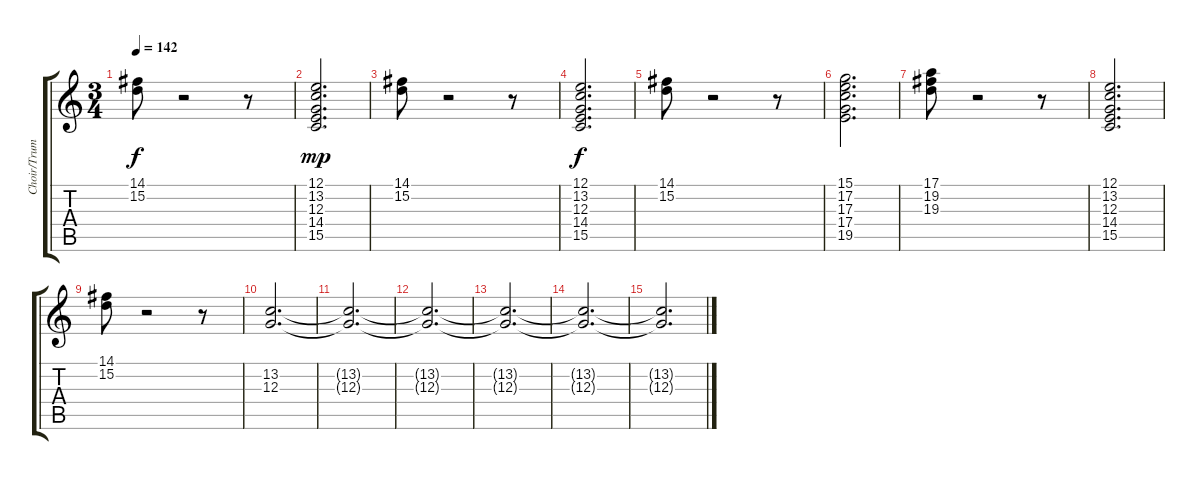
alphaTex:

\track ("Choir/Trumpet/Oboe/Piano" "Choir/Trum") {instrument choiraahs}
\staff {score tabs}
\tuning (E4 B3 G3 D3 A2 E2) {hide}
\ts (3 4)
\tempo 142
\clef g2
\ks c
(14.1 15.2).8{dy f} r.2 r.8 |
(12.1 13.2 12.3 14.4 15.5).2{d dy mp} |
(14.1 15.2).8 r.2 r.8 |
(12.1 13.2 12.3 14.4 15.5).2{d dy f} |
(14.1 15.2).8 r.2 r.8 |
(15.1 17.2 17.3 17.4 19.5).2{d} |
(17.1 19.2 19.3).8 r.2 r.8 |
(12.1 13.2 12.3 14.4 15.5).2{d} |
(14.1 15.2).8 r.2 r.8 |
(13.2 12.3).2{d volume 10} |
(13.2{t} 12.3{t}).2{d} |
(13.2{t} 12.3{t}).2{d} |
(13.2{t} 12.3{t}).2{d} |
(13.2{t} 12.3{t}).2{d} |
(13.2{t} 12.3{t}).2{d}
